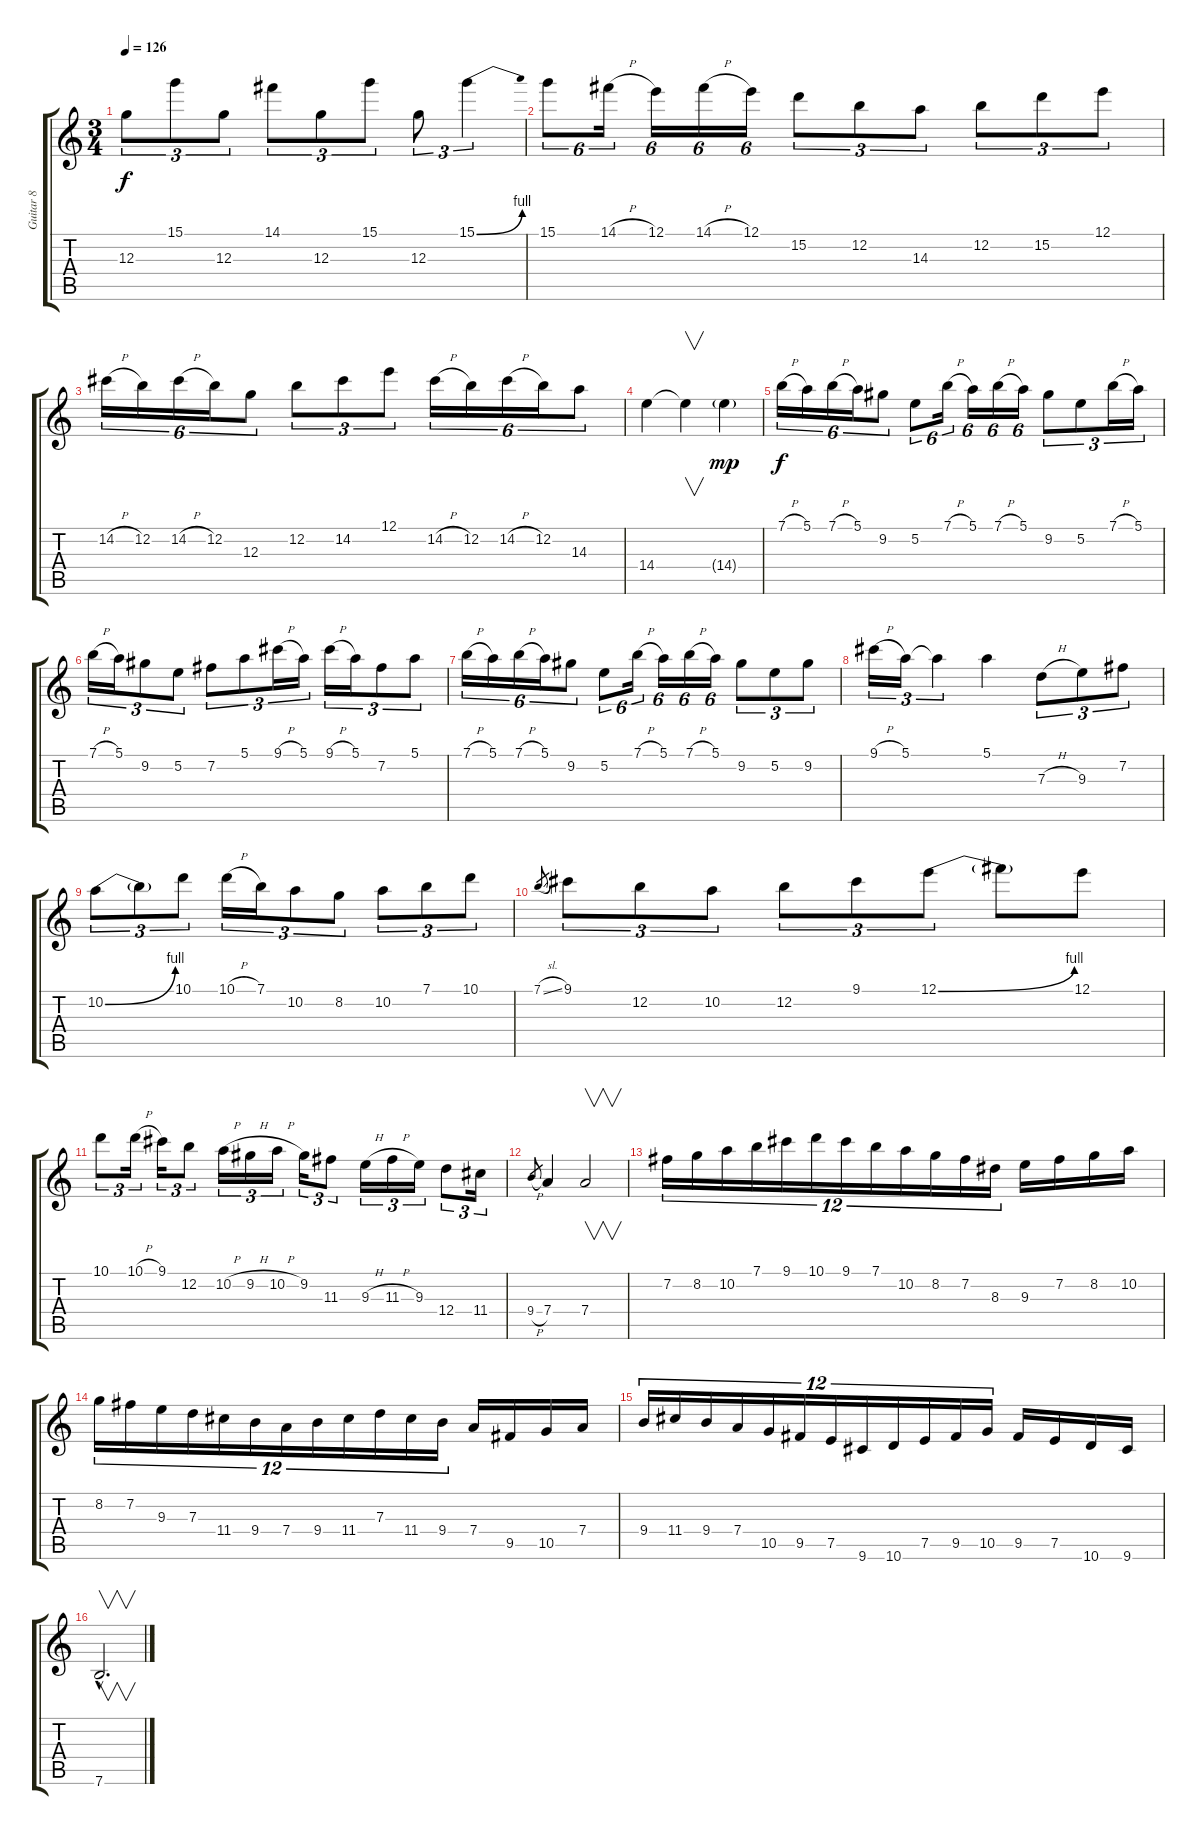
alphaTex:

\track ("Guitar 8" "Guitar 8") {instrument overdrivenguitar}
\staff {score tabs}
\tuning (E4 B3 G3 D3 A2 E2) {hide}
\ts (3 4)
\tempo 126
\clef g2
\ks c
12.3.8{tu (3 2) dy f} 15.1.8{tu (3 2)} 12.3.8{tu (3 2)} 14.1.8{tu (3 2)} 12.3.8{tu (3 2)} 15.1.8{tu (3 2)} 12.3.8{tu (3 2)} 15.1{be (bend 0 0 60 4)}.4{tu (3 2)} |
15.1.8{tu (6 4)} 14.1{h}.16{tu (6 4)} 12.1.16{tu (6 4)} 14.1{h}.16{tu (6 4)} 12.1.16{tu (6 4)} 15.2.8{tu (3 2)} 12.2.8{tu (3 2)} 14.3.8{tu (3 2)} 12.2.8{tu (3 2)} 15.2.8{tu (3 2)} 12.1.8{tu (3 2)} |
14.2{h}.16{tu (6 4)} 12.2.16{tu (6 4)} 14.2{h}.16{tu (6 4)} 12.2.16{tu (6 4)} 12.3.8{tu (6 4)} 12.2.8{tu (3 2)} 14.2.8{tu (3 2)} 12.1.8{tu (3 2)} 14.2{h}.16{tu (6 4)} 12.2.16{tu (6 4)} 14.2{h}.16{tu (6 4)} 12.2.16{tu (6 4)} 14.3.8{tu (6 4)} |
14.4.4 14.4{t}.4{v} 14.4{g}.4{dy mp} |
7.1{h}.16{tu (6 4) dy f} 5.1.16{tu (6 4)} 7.1{h}.16{tu (6 4)} 5.1.16{tu (6 4)} 9.2.8{tu (6 4)} 5.2.8{tu (6 4)} 7.1{h}.16{tu (6 4)} 5.1.16{tu (6 4)} 7.1{h}.16{tu (6 4)} 5.1.16{tu (6 4)} 9.2.8{tu (3 2)} 5.2.8{tu (3 2)} 7.1{h}.16{tu (3 2)} 5.1.16{tu (3 2)} |
7.1{h}.16{tu (3 2)} 5.1.16{tu (3 2)} 9.2.8{tu (3 2)} 5.2.8{tu (3 2)} 7.2.8{tu (3 2)} 5.1.8{tu (3 2)} 9.1{h}.16{tu (3 2)} 5.1.16{tu (3 2)} 9.1{h}.16{tu (3 2)} 5.1.16{tu (3 2)} 7.2.8{tu (3 2)} 5.1.8{tu (3 2)} |
7.1{h}.16{tu (6 4)} 5.1.16{tu (6 4)} 7.1{h}.16{tu (6 4)} 5.1.16{tu (6 4)} 9.2.8{tu (6 4)} 5.2.8{tu (6 4)} 7.1{h}.16{tu (6 4)} 5.1.16{tu (6 4)} 7.1{h}.16{tu (6 4)} 5.1.16{tu (6 4)} 9.2.8{tu (3 2)} 5.2.8{tu (3 2)} 9.2.8{tu (3 2)} |
9.1{h}.16{tu (3 2)} 5.1.16{tu (3 2)} 5.1{t}.4{tu (3 2)} 5.1.4 7.3{h}.8{tu (3 2)} 9.3.8{tu (3 2)} 7.2.8{tu (3 2)} |
10.2{be (bend 0 0 60 4)}.8{tu (3 2)} 10.2{t}.8{tu (3 2)} 10.1.8{tu (3 2)} 10.1{h}.16{tu (3 2)} 7.1.16{tu (3 2)} 10.2.8{tu (3 2)} 8.2.8{tu (3 2)} 10.2.8{tu (3 2)} 7.1.8{tu (3 2)} 10.1.8{tu (3 2)} |
7.1{sl}.8{gr} 9.1.8{tu (3 2)} 12.2.8{tu (3 2)} 10.2.8{tu (3 2)} 12.2.8{tu (3 2)} 9.1.8{tu (3 2)} 12.1{be (bend 0 0 60 4)}.8{tu (3 2)} 12.1{t}.8 12.1.8 |
10.1.8{tu (3 2)} 10.1{h}.16{tu (3 2)} 9.1.16{tu (3 2)} 12.2.8{tu (3 2)} 10.2{h}.16{tu (3 2)} 9.2{h}.16{tu (3 2)} 10.2{h}.16{tu (3 2)} 9.2.16{tu (3 2)} 11.3.8{tu (3 2)} 9.3{h}.16{tu (3 2)} 11.3{h}.16{tu (3 2)} 9.3.16{tu (3 2)} 12.4.8{tu (3 2)} 11.4.16{tu (3 2)} |
9.4{h}.8{gr} 7.4.4 7.4.2{v} |
7.2.16{tu (12 8)} 8.2.16{tu (12 8)} 10.2.16{tu (12 8)} 7.1.16{tu (12 8)} 9.1.16{tu (12 8)} 10.1.16{tu (12 8)} 9.1.16{tu (12 8)} 7.1.16{tu (12 8)} 10.2.16{tu (12 8)} 8.2.16{tu (12 8)} 7.2.16{tu (12 8)} 8.3.16{tu (12 8)} 9.3.16 7.2.16 8.2.16 10.2.16 |
8.2.16{tu (12 8)} 7.2.16{tu (12 8)} 9.3.16{tu (12 8)} 7.3.16{tu (12 8)} 11.4.16{tu (12 8)} 9.4.16{tu (12 8)} 7.4.16{tu (12 8)} 9.4.16{tu (12 8)} 11.4.16{tu (12 8)} 7.3.16{tu (12 8)} 11.4.16{tu (12 8)} 9.4.16{tu (12 8)} 7.4.16 9.5.16 10.5.16 7.4.16 |
9.4.16{tu (12 8)} 11.4.16{tu (12 8)} 9.4.16{tu (12 8)} 7.4.16{tu (12 8)} 10.5.16{tu (12 8)} 9.5.16{tu (12 8)} 7.5.16{tu (12 8)} 9.6.16{tu (12 8)} 10.6.16{tu (12 8)} 7.5.16{tu (12 8)} 9.5.16{tu (12 8)} 10.5.16{tu (12 8)} 9.5.16 7.5.16 10.6.16 9.6.16 |
7.6{hac}.2{v d}
